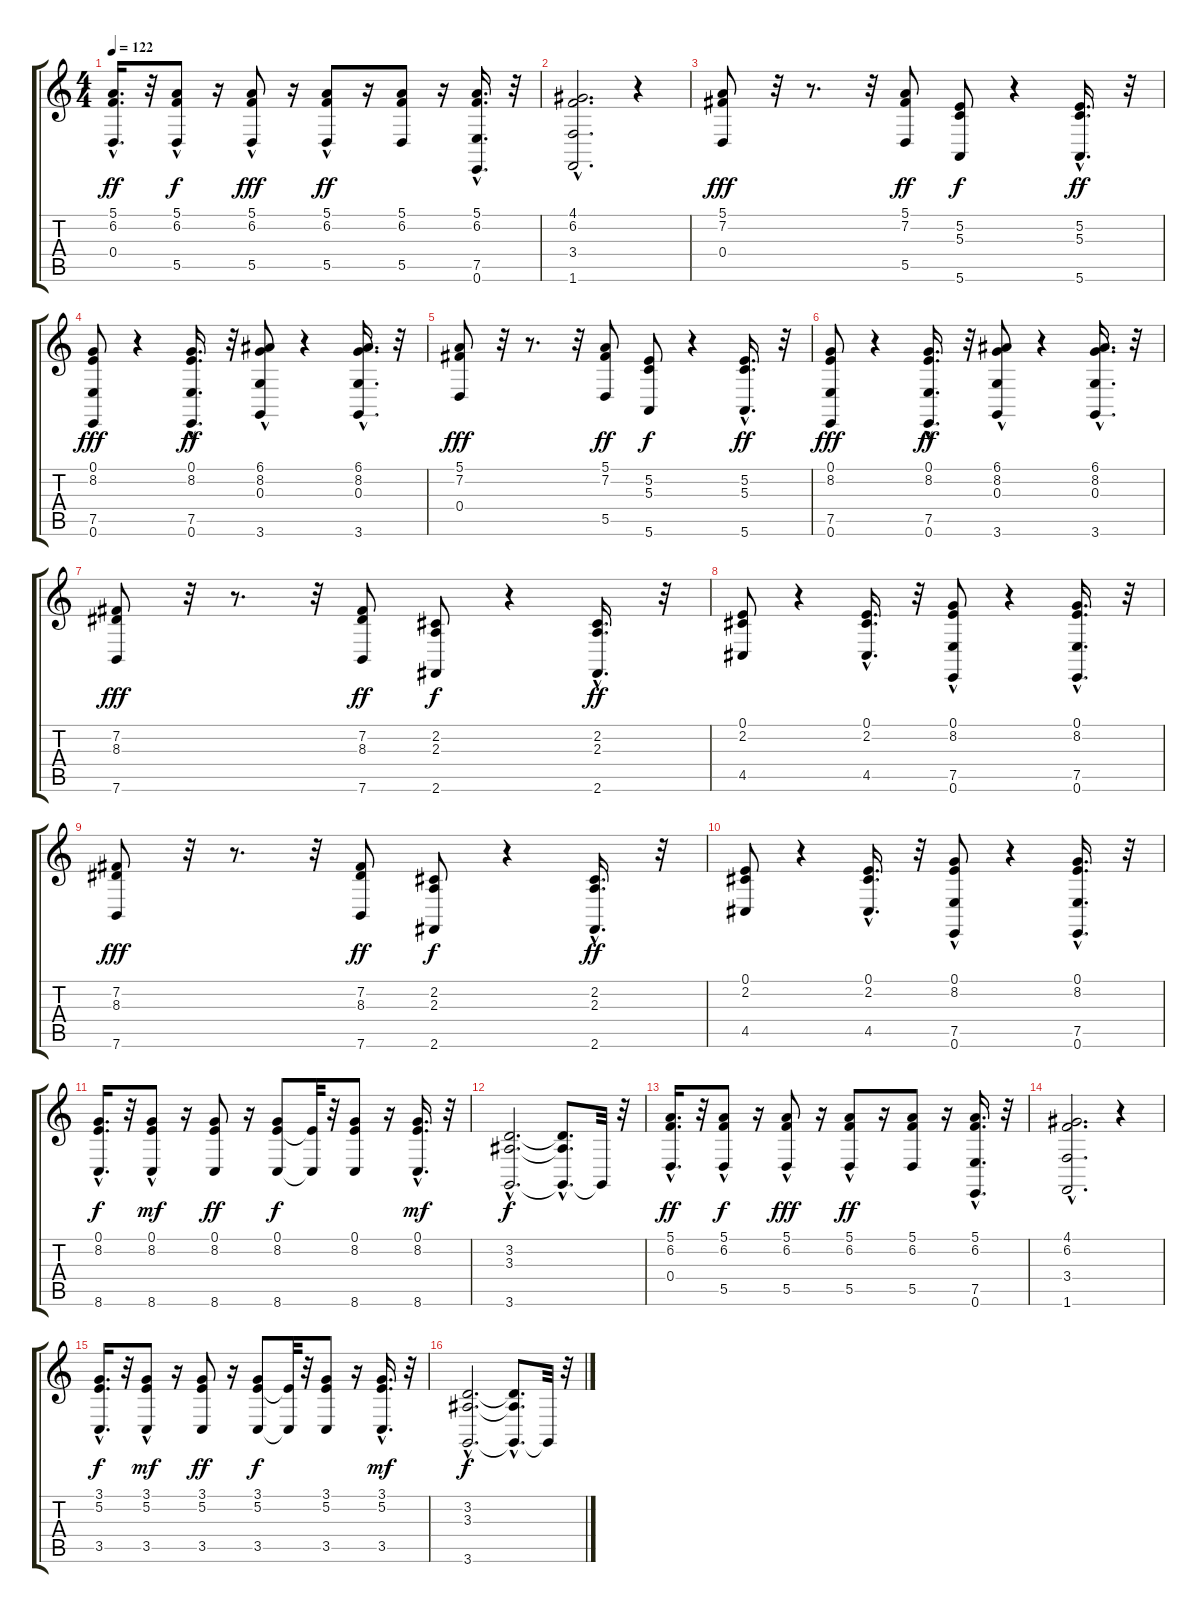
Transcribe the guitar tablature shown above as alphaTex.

\track "" {instrument electricgrandpiano}
\staff {score tabs}
\tuning (E4 B3 G3 D3 A2 E2) {hide}
\ts (4 4)
\tempo 122
\clef g2
\ks c
(5.1{hac} 6.2{hac} 0.4{hac}).16{d dy ff} r.32 (5.1{hac} 6.2{hac} 5.5).8{dy f} r.16 (5.1{hac} 6.2 5.5{hac}).8{dy fff} r.16 (5.1{hac} 6.2 5.5).8{dy ff} r.16 (5.1 6.2 5.5).8 r.16 (5.1 6.2 7.5{hac} 0.6).16{d} r.32 |
(4.1{hac} 6.2{hac} 3.4{hac} 1.6{hac}).2{d} r.4 |
(5.1 7.2 0.4).8{dy fff} r.32 r.8{d} r.32 (5.1 7.2 5.5).8{dy ff} (5.2 5.3 5.6).8{dy f} r.4 (5.2{hac} 5.3{hac} 5.6).16{d dy ff} r.32 |
(0.1 8.2 7.5 0.6).8{dy fff} r.4 (0.1{hac} 8.2{hac} 7.5 0.6).16{d dy ff} r.32 (6.1{hac} 8.2 0.3 3.6).8 r.4 (6.1{hac} 8.2{hac} 0.3{hac} 3.6{hac}).16{d} r.32 |
(5.1 7.2 0.4).8{dy fff} r.32 r.8{d} r.32 (5.1 7.2 5.5).8{dy ff} (5.2 5.3 5.6).8{dy f} r.4 (5.2{hac} 5.3{hac} 5.6).16{d dy ff} r.32 |
(0.1 8.2 7.5 0.6).8{dy fff} r.4 (0.1{hac} 8.2{hac} 7.5 0.6).16{d dy ff} r.32 (6.1{hac} 8.2 0.3 3.6).8 r.4 (6.1{hac} 8.2{hac} 0.3{hac} 3.6{hac}).16{d} r.32 |
(7.2 8.3 7.6).8{dy fff} r.32 r.8{d} r.32 (7.2 8.3 7.6).8{dy ff} (2.2 2.3 2.6).8{dy f} r.4 (2.2{hac} 2.3{hac} 2.6).16{d dy ff} r.32 |
(0.1 2.2 4.5).8 r.4 (0.1{hac} 2.2{hac} 4.5).16{d} r.32 (0.1 8.2{hac} 7.5 0.6).8 r.4 (0.1{hac} 8.2{hac} 7.5{hac} 0.6{hac}).16{d} r.32 |
(7.2 8.3 7.6).8{dy fff} r.32 r.8{d} r.32 (7.2 8.3 7.6).8{dy ff} (2.2 2.3 2.6).8{dy f} r.4 (2.2{hac} 2.3{hac} 2.6).16{d dy ff} r.32 |
(0.1 2.2 4.5).8 r.4 (0.1{hac} 2.2{hac} 4.5).16{d} r.32 (0.1 8.2{hac} 7.5 0.6).8 r.4 (0.1{hac} 8.2{hac} 7.5{hac} 0.6{hac}).16{d} r.32 |
(0.1{hac} 8.2{hac} 8.6{hac}).16{d dy f} r.32 (0.1 8.2{hac} 8.6).8{dy mf} r.16 (0.1 8.2 8.6).8{dy ff} r.16 (0.1 8.2 8.6).8{dy f} (0.1{t} 8.6{t}).32 r.32 (0.1 8.2 8.6).8 r.16 (0.1{hac} 8.2{hac} 8.6).16{d dy mf} r.32 |
(3.2{hac} 3.3{hac} 3.6{hac}).2{d dy f} (3.2{hac t} 3.3{hac t} 3.6{hac t}).8{d} 3.6{t}.32 r.32 |
(5.1{hac} 6.2{hac} 0.4{hac}).16{d dy ff} r.32 (5.1{hac} 6.2{hac} 5.5).8{dy f} r.16 (5.1{hac} 6.2 5.5{hac}).8{dy fff} r.16 (5.1{hac} 6.2 5.5).8{dy ff} r.16 (5.1 6.2 5.5).8 r.16 (5.1 6.2 7.5{hac} 0.6).16{d} r.32 |
(4.1{hac} 6.2{hac} 3.4{hac} 1.6{hac}).2{d} r.4 |
(3.1{hac} 5.2{hac} 3.5{hac}).16{d dy f} r.32 (3.1{hac} 5.2 3.5).8{dy mf} r.16 (3.1 5.2 3.5).8{dy ff} r.16 (3.1 5.2 3.5).8{dy f} (5.2{t} 3.5{t}).32 r.32 (3.1 5.2 3.5).8 r.16 (3.1{hac} 5.2{hac} 3.5).16{d dy mf} r.32 |
(3.2{hac} 3.3{hac} 3.6{hac}).2{d dy f} (3.2{hac t} 3.3{hac t} 3.6{hac t}).8{d} 3.6{t}.32 r.32
